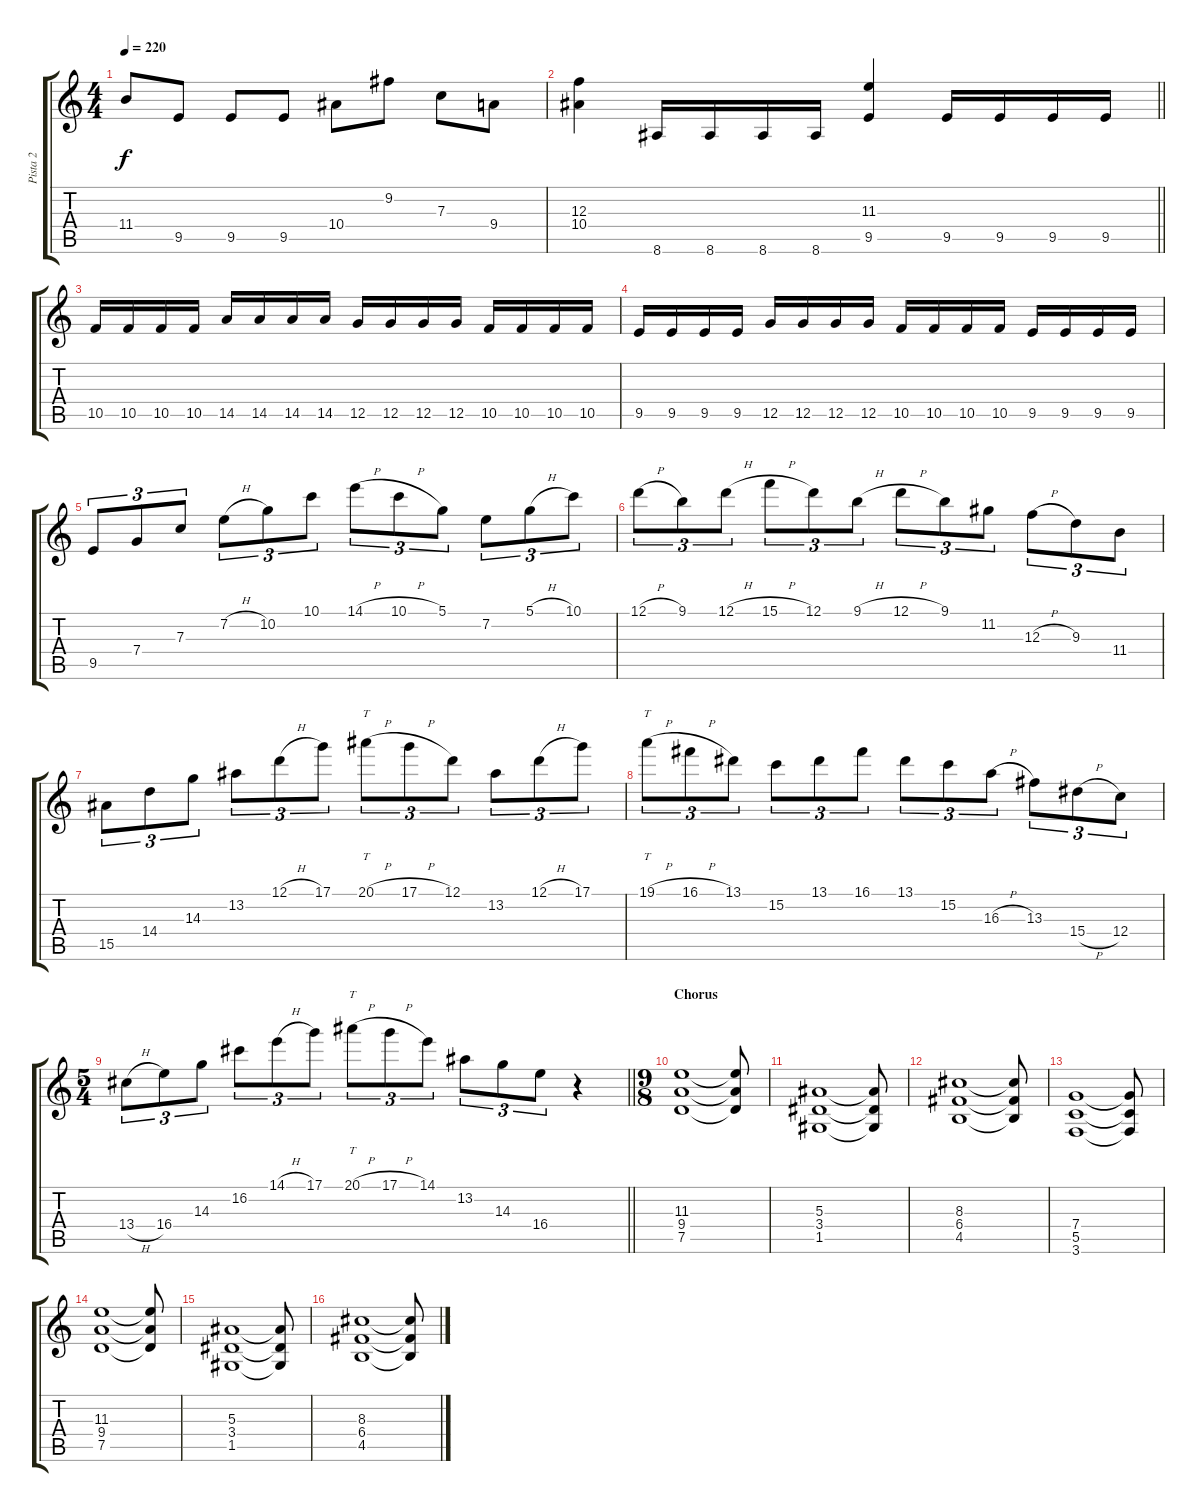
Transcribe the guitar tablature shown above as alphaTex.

\track ("Pista 2" "Pista 2") {instrument distortionguitar}
\staff {score tabs}
\tuning (D4 A3 F3 C3 G2 D2) {hide}
\ts (4 4)
\tempo 220
\clef g2
\ks c
11.4.8{dy f} 9.5.8 9.5.8 9.5.8 10.4.8 9.2.8 7.3.8 9.4.8 |
\barLineRight lightlight
(12.3 10.4).4 8.6.16 8.6.16 8.6.16 8.6.16 (11.3 9.5).4 9.5.16 9.5.16 9.5.16 9.5.16 |
10.5.16 10.5.16 10.5.16 10.5.16 14.5.16 14.5.16 14.5.16 14.5.16 12.5.16 12.5.16 12.5.16 12.5.16 10.5.16 10.5.16 10.5.16 10.5.16 |
9.5.16 9.5.16 9.5.16 9.5.16 12.5.16 12.5.16 12.5.16 12.5.16 10.5.16 10.5.16 10.5.16 10.5.16 9.5.16 9.5.16 9.5.16 9.5.16 |
9.5.8{tu (3 2)} 7.4.8{tu (3 2)} 7.3.8{tu (3 2)} 7.2{h}.8{tu (3 2)} 10.2.8{tu (3 2)} 10.1.8{tu (3 2)} 14.1{h}.8{tu (3 2)} 10.1{h}.8{tu (3 2)} 5.1.8{tu (3 2)} 7.2.8{tu (3 2)} 5.1{h}.8{tu (3 2)} 10.1.8{tu (3 2)} |
12.1{h}.8{tu (3 2)} 9.1.8{tu (3 2)} 12.1{h}.8{tu (3 2)} 15.1{h}.8{tu (3 2)} 12.1.8{tu (3 2)} 9.1{h}.8{tu (3 2)} 12.1{h}.8{tu (3 2)} 9.1.8{tu (3 2)} 11.2.8{tu (3 2)} 12.3{h}.8{tu (3 2)} 9.3.8{tu (3 2)} 11.4.8{tu (3 2)} |
15.5.8{tu (3 2)} 14.4.8{tu (3 2)} 14.3.8{tu (3 2)} 13.2.8{tu (3 2)} 12.1{h}.8{tu (3 2)} 17.1.8{tu (3 2)} 20.1{h}.8{tt tu (3 2)} 17.1{h}.8{tu (3 2)} 12.1.8{tu (3 2)} 13.2.8{tu (3 2)} 12.1{h}.8{tu (3 2)} 17.1.8{tu (3 2)} |
19.1{h}.8{tt tu (3 2)} 16.1{h}.8{tu (3 2)} 13.1.8{tu (3 2)} 15.2.8{tu (3 2)} 13.1.8{tu (3 2)} 16.1.8{tu (3 2)} 13.1.8{tu (3 2)} 15.2.8{tu (3 2)} 16.3{h}.8{tu (3 2)} 13.3.8{tu (3 2)} 15.4{h}.8{tu (3 2)} 12.4.8{tu (3 2)} |
\ts (5 4)
\barLineRight lightlight
13.4{h}.8{tu (3 2)} 16.4.8{tu (3 2)} 14.3.8{tu (3 2)} 16.2.8{tu (3 2)} 14.1{h}.8{tu (3 2)} 17.1.8{tu (3 2)} 20.1{h}.8{tt tu (3 2)} 17.1{h}.8{tu (3 2)} 14.1.8{tu (3 2)} 13.2.8{tu (3 2)} 14.3.8{tu (3 2)} 16.4.8{tu (3 2)} r.4 |
\ts (9 8)
\section ("" "Chorus")
(11.3 9.4 7.5).1 (11.3{t} 9.4{t} 7.5{t}).8 |
(5.3 3.4 1.5).1 (5.3{t} 3.4{t} 1.5{t}).8 |
(8.3 6.4 4.5).1 (8.3{t} 6.4{t} 4.5{t}).8 |
(7.4 5.5 3.6).1 (7.4{t} 5.5{t} 3.6{t}).8 |
(11.3 9.4 7.5).1 (11.3{t} 9.4{t} 7.5{t}).8 |
(5.3 3.4 1.5).1 (5.3{t} 3.4{t} 1.5{t}).8 |
(8.3 6.4 4.5).1 (8.3{t} 6.4{t} 4.5{t}).8
